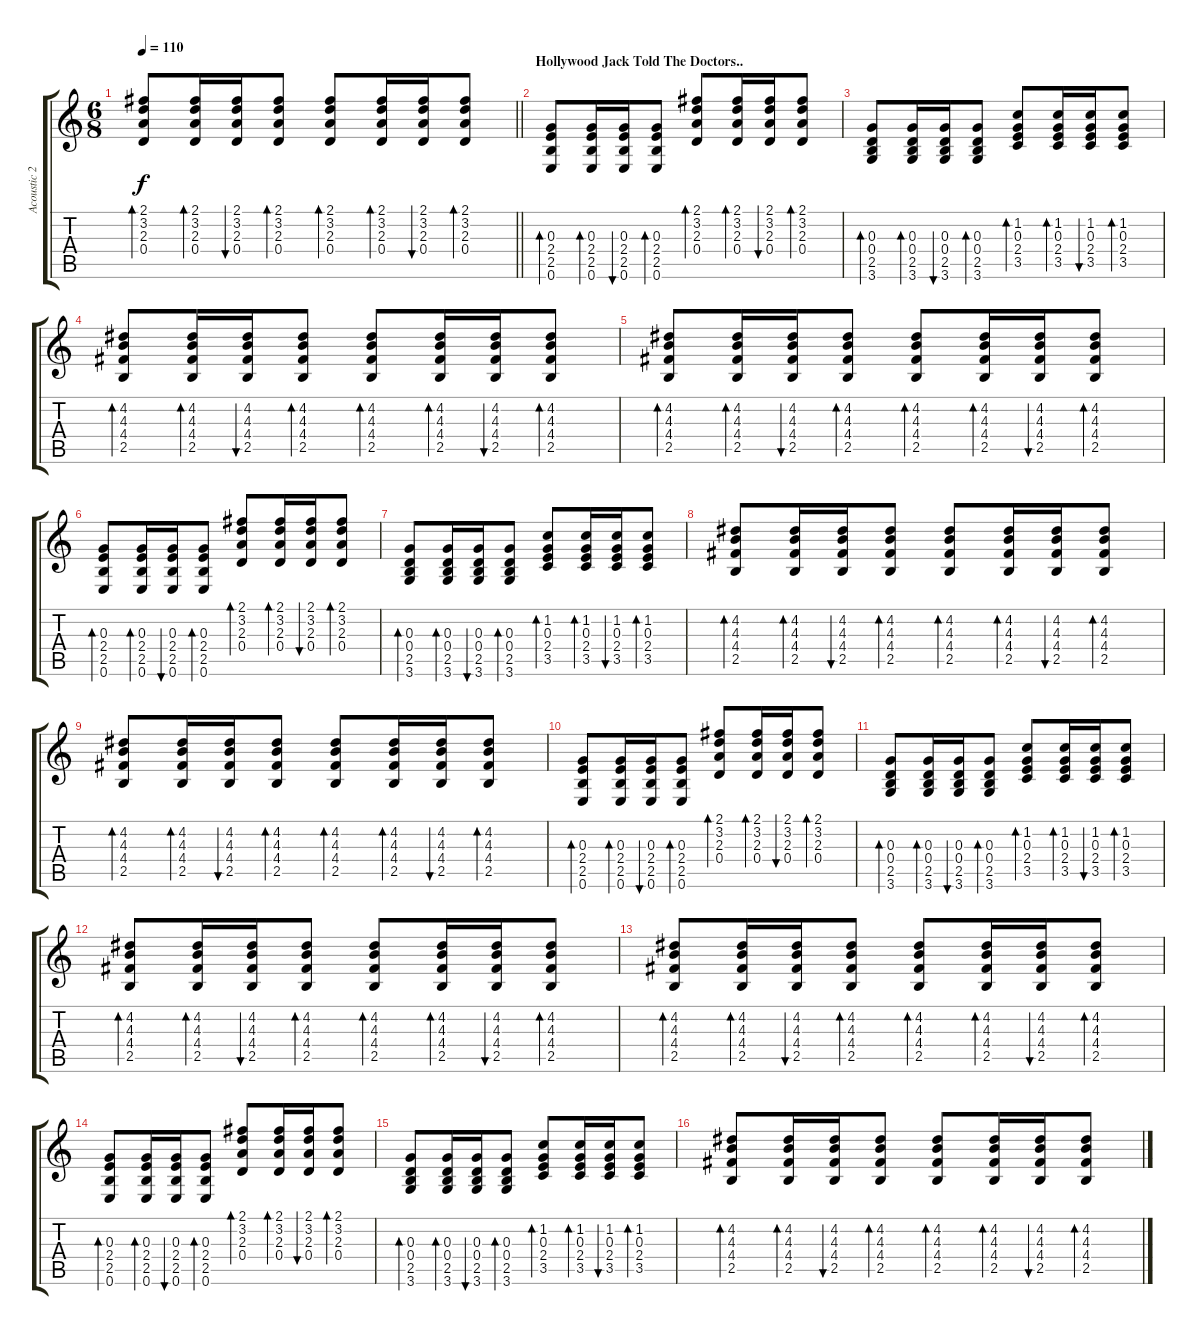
\track ("Acoustic 2" "Acoustic 2") {instrument acousticguitarnylon}
\staff {score tabs}
\tuning (E4 B3 G3 D3 A2 E2) {hide}
\ts (6 8)
\tempo 110
\clef g2
\barLineRight lightlight
\ks c
(2.1 3.2 2.3 0.4).8{bd 60 dy f} (2.1 3.2 2.3 0.4).16{bd 60} (2.1 3.2 2.3 0.4).16{bu 60} (2.1 3.2 2.3 0.4).8{bd 60} (2.1 3.2 2.3 0.4).8{bd 60} (2.1 3.2 2.3 0.4).16{bd 60} (2.1 3.2 2.3 0.4).16{bu 60} (2.1 3.2 2.3 0.4).8{bd 60} |
\section ("" "Hollywood Jack Told The Doctors..")
(0.3 2.4 2.5 0.6).8{bd 60} (0.3 2.4 2.5 0.6).16{bd 60} (0.3 2.4 2.5 0.6).16{bu 60} (0.3 2.4 2.5 0.6).8{bd 60} (2.1 3.2 2.3 0.4).8{bd 60} (2.1 3.2 2.3 0.4).16{bd 60} (2.1 3.2 2.3 0.4).16{bu 60} (2.1 3.2 2.3 0.4).8{bd 60} |
(0.3 0.4 2.5 3.6).8{bd 60} (0.3 0.4 2.5 3.6).16{bd 60} (0.3 0.4 2.5 3.6).16{bu 60} (0.3 0.4 2.5 3.6).8{bd 60} (1.2 0.3 2.4 3.5).8{bd 60} (1.2 0.3 2.4 3.5).16{bd 60} (1.2 0.3 2.4 3.5).16{bu 60} (1.2 0.3 2.4 3.5).8{bd 60} |
(4.2 4.3 4.4 2.5).8{bd 60} (4.2 4.3 4.4 2.5).16{bd 60} (4.2 4.3 4.4 2.5).16{bu 60} (4.2 4.3 4.4 2.5).8{bd 60} (4.2 4.3 4.4 2.5).8{bd 60} (4.2 4.3 4.4 2.5).16{bd 60} (4.2 4.3 4.4 2.5).16{bu 60} (4.2 4.3 4.4 2.5).8{bd 60} |
(4.2 4.3 4.4 2.5).8{bd 60} (4.2 4.3 4.4 2.5).16{bd 60} (4.2 4.3 4.4 2.5).16{bu 60} (4.2 4.3 4.4 2.5).8{bd 60} (4.2 4.3 4.4 2.5).8{bd 60} (4.2 4.3 4.4 2.5).16{bd 60} (4.2 4.3 4.4 2.5).16{bu 60} (4.2 4.3 4.4 2.5).8{bd 60} |
(0.3 2.4 2.5 0.6).8{bd 60} (0.3 2.4 2.5 0.6).16{bd 60} (0.3 2.4 2.5 0.6).16{bu 60} (0.3 2.4 2.5 0.6).8{bd 60} (2.1 3.2 2.3 0.4).8{bd 60} (2.1 3.2 2.3 0.4).16{bd 60} (2.1 3.2 2.3 0.4).16{bu 60} (2.1 3.2 2.3 0.4).8{bd 60} |
(0.3 0.4 2.5 3.6).8{bd 60} (0.3 0.4 2.5 3.6).16{bd 60} (0.3 0.4 2.5 3.6).16{bu 60} (0.3 0.4 2.5 3.6).8{bd 60} (1.2 0.3 2.4 3.5).8{bd 60} (1.2 0.3 2.4 3.5).16{bd 60} (1.2 0.3 2.4 3.5).16{bu 60} (1.2 0.3 2.4 3.5).8{bd 60} |
(4.2 4.3 4.4 2.5).8{bd 60} (4.2 4.3 4.4 2.5).16{bd 60} (4.2 4.3 4.4 2.5).16{bu 60} (4.2 4.3 4.4 2.5).8{bd 60} (4.2 4.3 4.4 2.5).8{bd 60} (4.2 4.3 4.4 2.5).16{bd 60} (4.2 4.3 4.4 2.5).16{bu 60} (4.2 4.3 4.4 2.5).8{bd 60} |
(4.2 4.3 4.4 2.5).8{bd 60} (4.2 4.3 4.4 2.5).16{bd 60} (4.2 4.3 4.4 2.5).16{bu 60} (4.2 4.3 4.4 2.5).8{bd 60} (4.2 4.3 4.4 2.5).8{bd 60} (4.2 4.3 4.4 2.5).16{bd 60} (4.2 4.3 4.4 2.5).16{bu 60} (4.2 4.3 4.4 2.5).8{bd 60} |
(0.3 2.4 2.5 0.6).8{bd 60} (0.3 2.4 2.5 0.6).16{bd 60} (0.3 2.4 2.5 0.6).16{bu 60} (0.3 2.4 2.5 0.6).8{bd 60} (2.1 3.2 2.3 0.4).8{bd 60} (2.1 3.2 2.3 0.4).16{bd 60} (2.1 3.2 2.3 0.4).16{bu 60} (2.1 3.2 2.3 0.4).8{bd 60} |
(0.3 0.4 2.5 3.6).8{bd 60} (0.3 0.4 2.5 3.6).16{bd 60} (0.3 0.4 2.5 3.6).16{bu 60} (0.3 0.4 2.5 3.6).8{bd 60} (1.2 0.3 2.4 3.5).8{bd 60} (1.2 0.3 2.4 3.5).16{bd 60} (1.2 0.3 2.4 3.5).16{bu 60} (1.2 0.3 2.4 3.5).8{bd 60} |
(4.2 4.3 4.4 2.5).8{bd 60} (4.2 4.3 4.4 2.5).16{bd 60} (4.2 4.3 4.4 2.5).16{bu 60} (4.2 4.3 4.4 2.5).8{bd 60} (4.2 4.3 4.4 2.5).8{bd 60} (4.2 4.3 4.4 2.5).16{bd 60} (4.2 4.3 4.4 2.5).16{bu 60} (4.2 4.3 4.4 2.5).8{bd 60} |
(4.2 4.3 4.4 2.5).8{bd 60} (4.2 4.3 4.4 2.5).16{bd 60} (4.2 4.3 4.4 2.5).16{bu 60} (4.2 4.3 4.4 2.5).8{bd 60} (4.2 4.3 4.4 2.5).8{bd 60} (4.2 4.3 4.4 2.5).16{bd 60} (4.2 4.3 4.4 2.5).16{bu 60} (4.2 4.3 4.4 2.5).8{bd 60} |
(0.3 2.4 2.5 0.6).8{bd 60} (0.3 2.4 2.5 0.6).16{bd 60} (0.3 2.4 2.5 0.6).16{bu 60} (0.3 2.4 2.5 0.6).8{bd 60} (2.1 3.2 2.3 0.4).8{bd 60} (2.1 3.2 2.3 0.4).16{bd 60} (2.1 3.2 2.3 0.4).16{bu 60} (2.1 3.2 2.3 0.4).8{bd 60} |
(0.3 0.4 2.5 3.6).8{bd 60} (0.3 0.4 2.5 3.6).16{bd 60} (0.3 0.4 2.5 3.6).16{bu 60} (0.3 0.4 2.5 3.6).8{bd 60} (1.2 0.3 2.4 3.5).8{bd 60} (1.2 0.3 2.4 3.5).16{bd 60} (1.2 0.3 2.4 3.5).16{bu 60} (1.2 0.3 2.4 3.5).8{bd 60} |
(4.2 4.3 4.4 2.5).8{bd 60} (4.2 4.3 4.4 2.5).16{bd 60} (4.2 4.3 4.4 2.5).16{bu 60} (4.2 4.3 4.4 2.5).8{bd 60} (4.2 4.3 4.4 2.5).8{bd 60} (4.2 4.3 4.4 2.5).16{bd 60} (4.2 4.3 4.4 2.5).16{bu 60} (4.2 4.3 4.4 2.5).8{bd 60}
